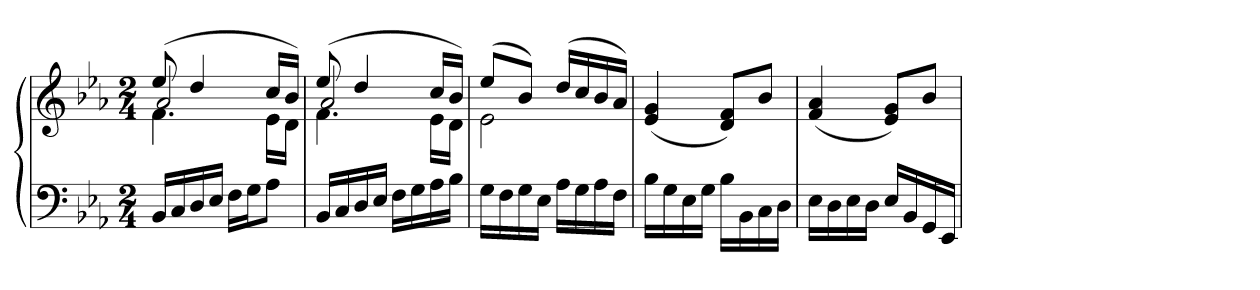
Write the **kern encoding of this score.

**kern	**kern
*part1	*part1
*staff2	*staff1
*clefF4	*clefG2
*k[b-e-a-]	*k[b-e-a-]
*M2/4	*M2/4
=	=
*	*^
*	*	*^
16BB-LL	(8ee-	4.f	2a-
16C	.	.	.
16D	4dd	.	.
16E-JJ	.	.	.
16FLL	.	.	.
16GJ	.	.	.
8A-J	16ccLL	16e-LL	.
.	16b-JJ)	16dJJ	.
=	=	=	=
16BB-LL	(8ee-	4.f	2a-
16C	.	.	.
16D	4dd	.	.
16E-JJ	.	.	.
16FLL	.	.	.
16G	.	.	.
16A-	16ccLL	16e-LL	.
16B-JJ	16b-JJ)	16dJJ	.
*	*	*v	*v
=	=	=
16GLL	(8ee-L	2e-
16F	.	.
16G	8b-J)	.
16E-JJ	.	.
16A-LL	(16ddLL	.
16G	16cc	.
16A-	16b-	.
16FJJ	16a-JJ)	.
*	*v	*v
=	=
16B-LL	(4e- 4g
16G	.
16E-	.
16GJJ	.
16B-LL	8d 8fL)
16BB-	.
16C	8b-J
16DJJ	.
=	=
16E-LL	(4f 4a-
16D	.
16E-	.
16DJJ	.
16E-LL	8e- 8gL)
16BB-	.
16GG	8b-J
16EE-JJ	.
=	=
*-	*-
